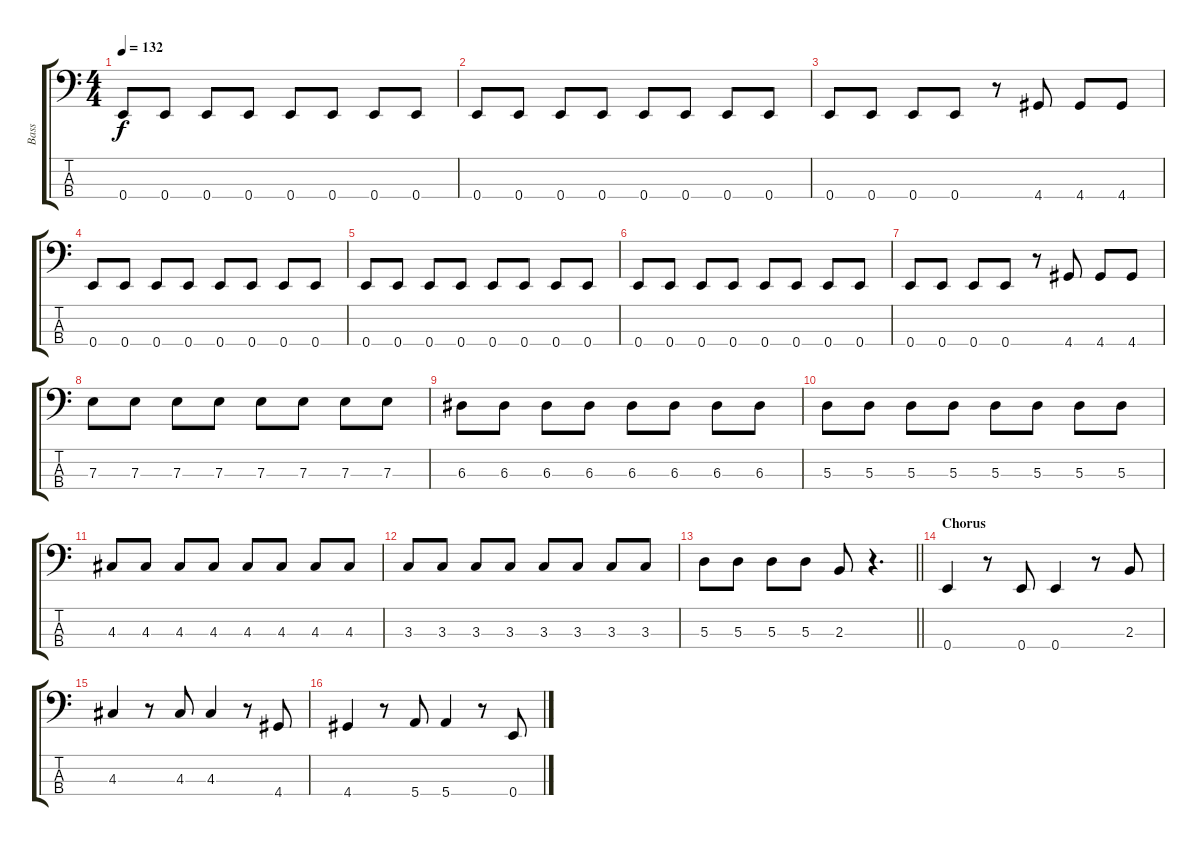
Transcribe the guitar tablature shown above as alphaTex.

\track ("Bass" "Bass") {instrument electricbassfinger}
\staff {score tabs}
\tuning (G2 D2 A1 E1) {hide}
\ts (4 4)
\tempo 132
\clef f4
\ks c
0.4.8{dy f} 0.4.8 0.4.8 0.4.8 0.4.8 0.4.8 0.4.8 0.4.8 |
0.4.8 0.4.8 0.4.8 0.4.8 0.4.8 0.4.8 0.4.8 0.4.8 |
0.4.8 0.4.8 0.4.8 0.4.8 r.8 4.4.8 4.4.8 4.4.8 |
0.4.8 0.4.8 0.4.8 0.4.8 0.4.8 0.4.8 0.4.8 0.4.8 |
0.4.8 0.4.8 0.4.8 0.4.8 0.4.8 0.4.8 0.4.8 0.4.8 |
0.4.8 0.4.8 0.4.8 0.4.8 0.4.8 0.4.8 0.4.8 0.4.8 |
0.4.8 0.4.8 0.4.8 0.4.8 r.8 4.4.8 4.4.8 4.4.8 |
7.3.8 7.3.8 7.3.8 7.3.8 7.3.8 7.3.8 7.3.8 7.3.8 |
6.3.8 6.3.8 6.3.8 6.3.8 6.3.8 6.3.8 6.3.8 6.3.8 |
5.3.8 5.3.8 5.3.8 5.3.8 5.3.8 5.3.8 5.3.8 5.3.8 |
4.3.8 4.3.8 4.3.8 4.3.8 4.3.8 4.3.8 4.3.8 4.3.8 |
3.3.8 3.3.8 3.3.8 3.3.8 3.3.8 3.3.8 3.3.8 3.3.8 |
\barLineRight lightlight
5.3.8 5.3.8 5.3.8 5.3.8 2.3.8 r.4{d} |
\section ("" "Chorus")
0.4.4 r.8 0.4.8 0.4.4 r.8 2.3.8 |
4.3.4 r.8 4.3.8 4.3.4 r.8 4.4.8 |
4.4.4 r.8 5.4.8 5.4.4 r.8 0.4.8
